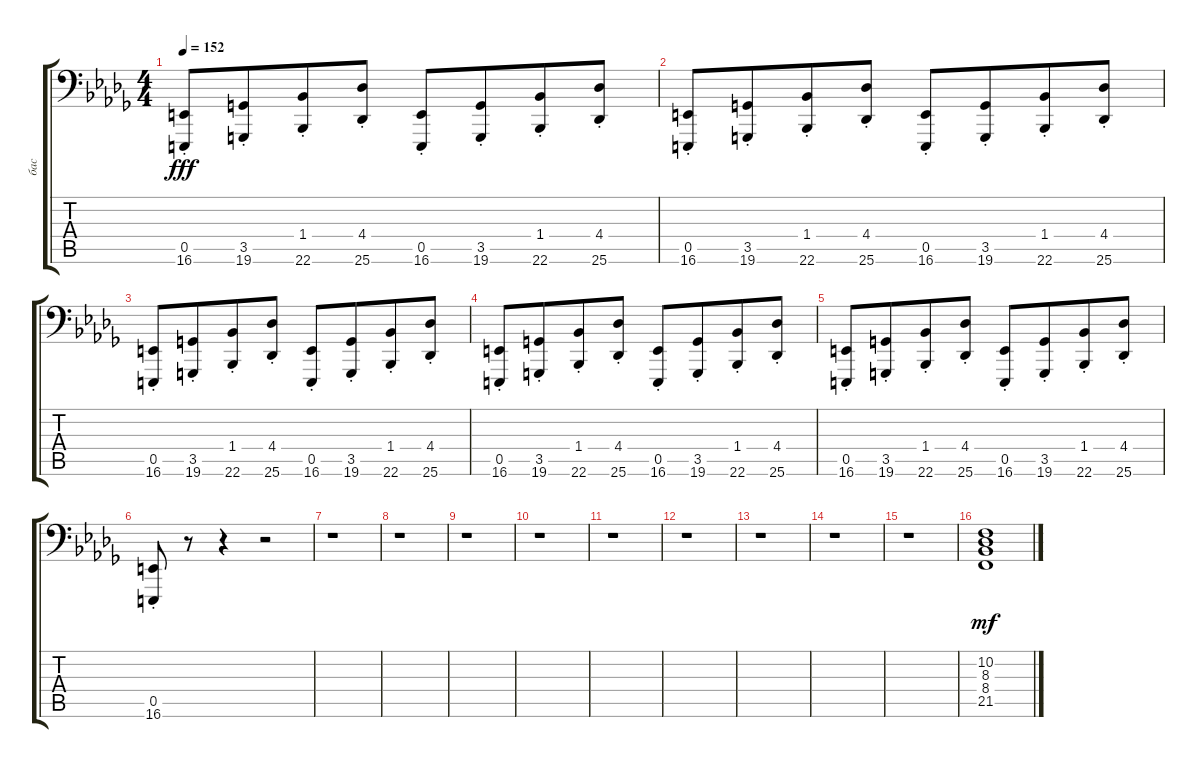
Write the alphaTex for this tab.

\track ("бас" "бас") {instrument acousticgrandpiano}
\staff {score tabs}
\tuning (C3 G2 D2 A1 E1 C-1) {hide}
\ts (4 4)
\tempo 152
\clef f4
\ks bbminor
(0.5{st} 16.6{st}).8{dy fff} (3.5{st} 19.6{st}).8{beam merge} (1.4{st} 22.6{st}).8 (4.4{st} 25.6{st}).8 (0.5{st} 16.6{st}).8 (3.5{st} 19.6{st}).8{beam merge} (1.4{st} 22.6{st}).8 (4.4{st} 25.6{st}).8 |
(0.5{st} 16.6{st}).8 (3.5{st} 19.6{st}).8{beam merge} (1.4{st} 22.6{st}).8 (4.4{st} 25.6{st}).8 (0.5{st} 16.6{st}).8 (3.5{st} 19.6{st}).8{beam merge} (1.4{st} 22.6{st}).8 (4.4{st} 25.6{st}).8 |
(0.5{st} 16.6{st}).8 (3.5{st} 19.6{st}).8{beam merge} (1.4{st} 22.6{st}).8 (4.4{st} 25.6{st}).8 (0.5{st} 16.6{st}).8 (3.5{st} 19.6{st}).8{beam merge} (1.4{st} 22.6{st}).8 (4.4{st} 25.6{st}).8 |
(0.5{st} 16.6{st}).8 (3.5{st} 19.6{st}).8{beam merge} (1.4{st} 22.6{st}).8 (4.4{st} 25.6{st}).8 (0.5{st} 16.6{st}).8 (3.5{st} 19.6{st}).8{beam merge} (1.4{st} 22.6{st}).8 (4.4{st} 25.6{st}).8 |
(0.5{st} 16.6{st}).8 (3.5{st} 19.6{st}).8{beam merge} (1.4{st} 22.6{st}).8 (4.4{st} 25.6{st}).8 (0.5{st} 16.6{st}).8 (3.5{st} 19.6{st}).8{beam merge} (1.4{st} 22.6{st}).8 (4.4{st} 25.6{st}).8 |
(0.5{st} 16.6{st}).8 r.8 r.4 r.2 |
r.1 |
r.1 |
r.1 |
r.1 |
r.1 |
r.1 |
r.1 |
r.1 |
r.1 |
(10.2 8.3 8.4 21.5).1{dy mf instrument accordion}
